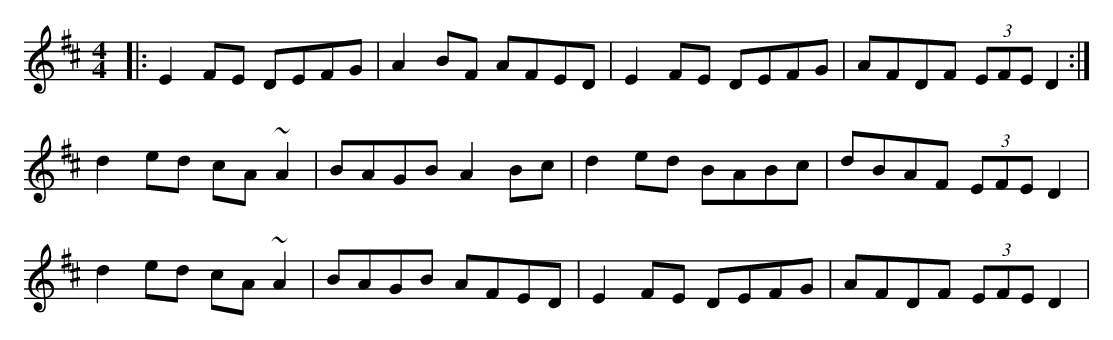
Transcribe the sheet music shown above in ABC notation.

X:1
M:4/4
K:Edor
|:E2FE DEFG|A2BF AFED|E2FE DEFG|AFDF (3EFE D2:|
d2ed cA~A2|BAGB A2Bc|d2ed BABc|dBAF (3EFE D2|
d2ed cA~A2|BAGB AFED|E2FE DEFG|AFDF (3EFE D2|
